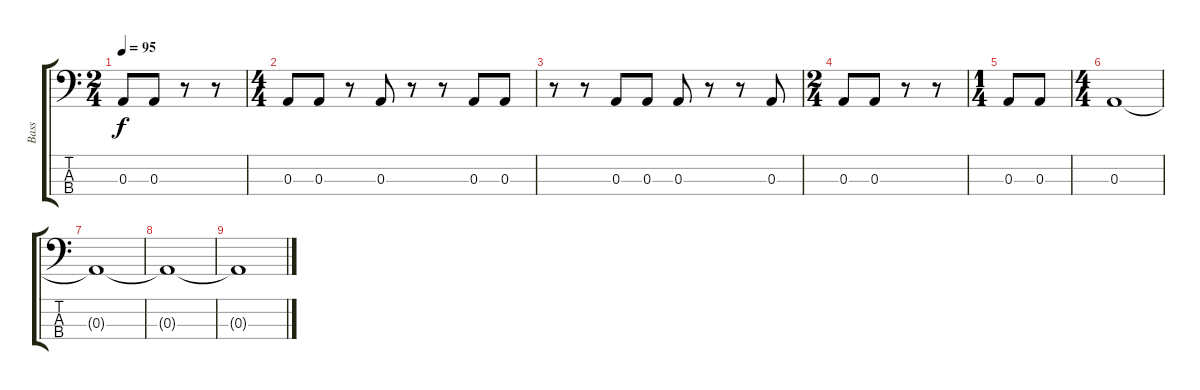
\track ("Bass" "Bass") {instrument electricbassfinger}
\staff {score tabs}
\tuning (G2 D2 A1 E1) {hide}
\ts (2 4)
\tempo 95
\clef f4
\ks c
0.3.8{dy f} 0.3.8 r.8 r.8 |
\ts (4 4)
0.3.8 0.3.8 r.8 0.3.8 r.8 r.8 0.3.8 0.3.8 |
r.8 r.8 0.3.8 0.3.8 0.3.8 r.8 r.8 0.3.8 |
\ts (2 4)
0.3.8 0.3.8 r.8 r.8 |
\ts (1 4)
0.3.8 0.3.8 |
\ts (4 4)
0.3.1 |
0.3{t}.1 |
0.3{t}.1 |
0.3{t}.1
